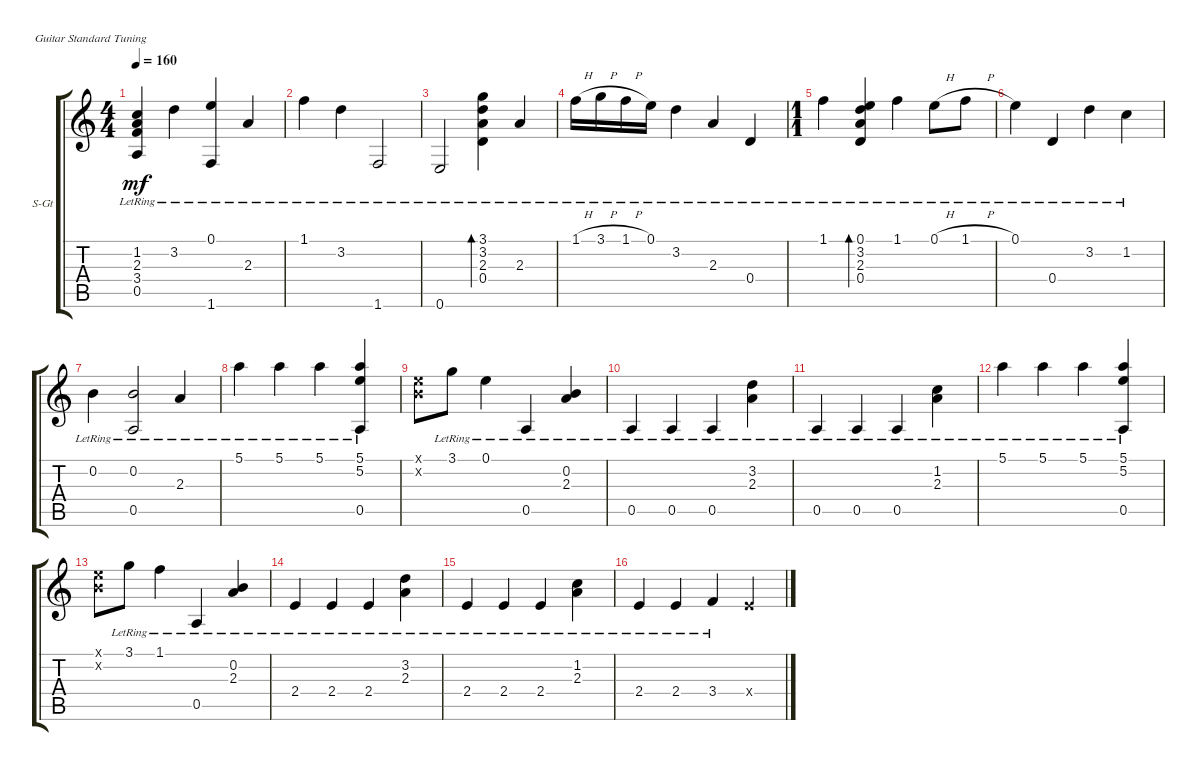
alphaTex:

\defaultSystemsLayout 4
\bracketExtendMode groupsimilarinstruments
\firstSystemTrackNameOrientation horizontal
\otherSystemsTrackNameOrientation horizontal
\track ("Steel Guitar" "S-Gt") {instrument electricguitarjazz}
\staff {score tabs}
\tuning (E4 B3 G3 D3 A2 E2)
\ts (4 4)
\tempo 160
\clef g2
\ks c
(1.2{lr} 2.3{lr} 3.4{lr} 0.5{lr}).4{dy mf} 3.2{lr}.4 (0.1{lr} 1.6{lr}).4 2.3{lr}.4 |
1.1{lr}.4 3.2{lr}.4 1.6{lr}.2 |
0.6{lr}.2 (0.4{lr} 2.3{lr} 3.2{lr} 3.1{lr}).4{bd 141} 2.3{lr}.4 |
1.1{h lr}.16 3.1{h lr}.16 1.1{h lr}.16 0.1{lr}.16 3.2{lr}.4 2.3{lr}.4 0.4{lr}.4 |
\ts (1 1)
1.1{lr}.4 (0.4{lr} 2.3{lr} 3.2{lr} 0.1{lr}).4{bd 111} 1.1{lr}.4 0.1{h lr}.8 1.1{h lr}.8 |
0.1{lr}.4 0.4{lr}.4 3.2{lr}.4 1.2{lr}.4 |
0.2{lr}.4 (0.2{lr} 0.5{lr}).2 2.3{lr}.4 |
\scale
0.522523 5.1{lr}.4 5.1{lr}.4 5.1{lr}.4 (5.1{lr} 5.2{lr} 0.5{lr}).4 |
\scale
0.379009 (0.1{x} 0.2{x}).8 3.1{lr}.8 0.1{lr}.4 0.5{lr}.4 (2.3{lr} 0.2{lr}).4 |
0.5{lr}.4 0.5{lr}.4 0.5{lr}.4 (2.3{lr} 3.2{lr}).4 |
0.5{lr}.4 0.5{lr}.4 0.5{lr}.4 (1.2{lr} 2.3{lr}).4 |
5.1{lr}.4 5.1{lr}.4 5.1{lr}.4 (5.1{lr} 5.2{lr} 0.5{lr}).4 |
(0.1{x} 0.2{x}).8 3.1{lr}.8 1.1{lr}.4 0.5{lr}.4 (2.3{lr} 0.2{lr}).4 |
2.4{lr}.4 2.4{lr}.4 2.4{lr}.4 (2.3{lr} 3.2{lr}).4 |
2.4{lr}.4 2.4{lr}.4 2.4{lr}.4 (1.2{lr} 2.3{lr}).4 |
2.4{lr}.4 2.4{lr}.4 3.4{lr}.4 2.4{x}.4
